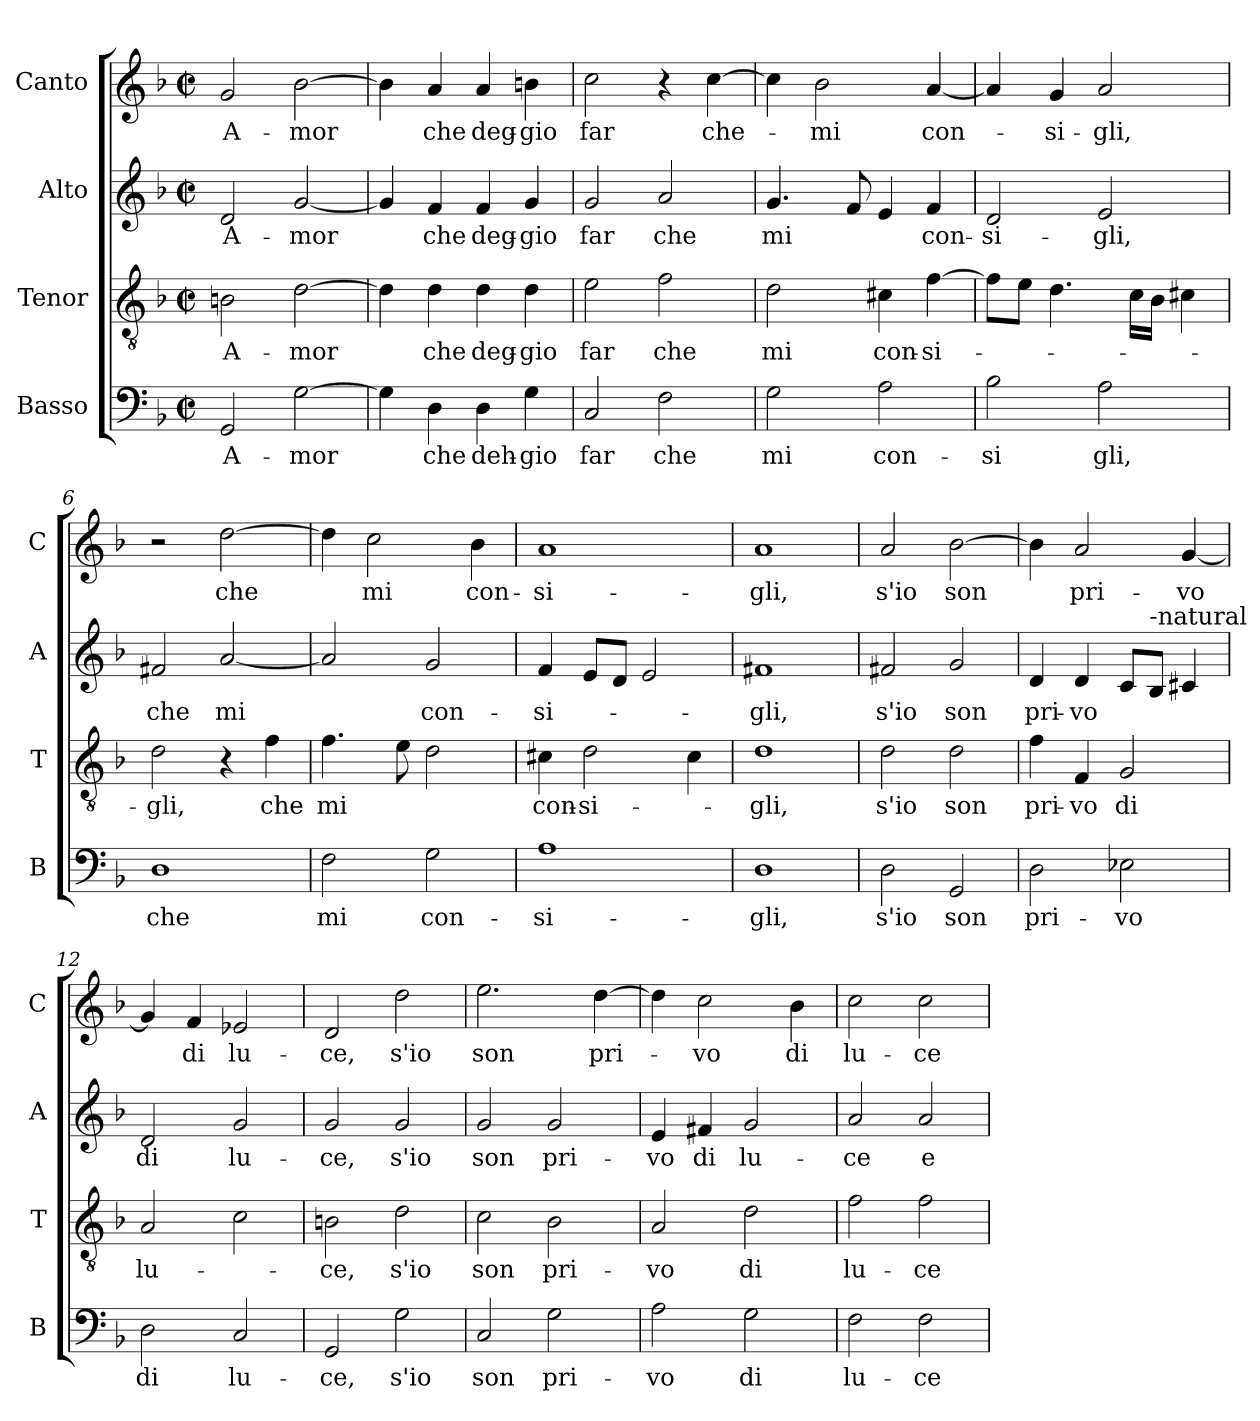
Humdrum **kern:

**kern	**text	**kern	**text	**kern	**text	**kern	**text
*part4	*part4	*part3	*part3	*part2	*part2	*part1	*part1
*staff4	*staff4	*staff3	*staff3	*staff2	*staff2	*staff1	*staff1
*I"Basso	*	*I"Tenor	*	*I"Alto	*	*I"Canto	*
*I'B	*	*I'T	*	*I'A	*	*I'C	*
*clefF4	*	*clefGv2	*	*clefG2	*	*clefG2	*
*k[b-]	*	*k[b-]	*	*k[b-]	*	*k[b-]	*
*F:	*	*F:	*	*F:	*	*F:	*
*M2/2	*	*M2/2	*	*M2/2	*	*M2/2	*
*met(c|)	*	*met(c|)	*	*met(c|)	*	*met(c|)	*
=1	=1	=1	=1	=1	=1	=1	=1
!	!LO:LY:b	!	!LO:LY:b	!	!LO:LY:b	!	!LO:LY:b
2GG/	A-	2Bn\	A-	2d/	A-	2g/	A-
!	!LO:LY:b	!	!LO:LY:b	!	!LO:LY:b	!	!LO:LY:b
[2G\	-mor	[2d\	-mor	[2g/	-mor	[2b-\	-mor
=2	=2	=2	=2	=2	=2	=2	=2
4G\]	.	4d\]	.	4g/]	.	4b-\]	.
!	!LO:LY:b	!	!LO:LY:b	!	!LO:LY:b	!	!LO:LY:b
4D\	che	4d\	che	4f/	che	4a/	che
!	!LO:LY:b	!	!LO:LY:b	!	!LO:LY:b	!	!LO:LY:b
4D\	deh-	4d\	deg-	4f/	deg-	4a/	deg-
!	!LO:LY:b	!	!LO:LY:b	!	!LO:LY:b	!	!LO:LY:b
4G\	-gio	4d\	-gio	4g/	-gio	4bn\	-gio
=3	=3	=3	=3	=3	=3	=3	=3
!	!LO:LY:b	!	!LO:LY:b	!	!LO:LY:b	!	!LO:LY:b
2C/	far	2e\	far	2g/	far	2cc\	far
!	!LO:LY:b	!	!LO:LY:b	!	!LO:LY:b	!	!
2F\	che	2f\	che	2a/	che	4r	.
!	!	!	!	!	!	!	!LO:LY:b
.	.	.	.	.	.	[4cc\	che-
=4	=4	=4	=4	=4	=4	=4	=4
!	!LO:LY:b	!	!LO:LY:b	!	!LO:LY:b	!	!
2G\	mi	2d\	mi	4.g/	mi	4cc\]	.
!	!	!	!	!	!	!	!LO:LY:b
.	.	.	.	.	.	2b-\	-mi
.	.	.	.	8f/	.	.	.
!	!LO:LY:b	!	!LO:LY:b	!	!	!	!
2A\	con-	4c#X\	con-	4e/	.	.	.
!	!	!	!LO:LY:b	!	!LO:LY:b	!	!LO:LY:b
.	.	[4f\	-si-	4f/	con-	[4a/	con-
=5	=5	=5	=5	=5	=5	=5	=5
!	!LO:LY:b	!	!	!	!LO:LY:b	!	!
2B-\	-si	8f\L]	.	2d/	-si-	4a/]	.
.	.	8e\J	.	.	.	.	.
!	!	!	!	!	!	!	!LO:LY:b
.	.	4.d\	.	.	.	4g/	-si-
!	!LO:LY:b	!	!	!	!LO:LY:b	!	!LO:LY:b
2A\	gli,	.	.	2e/	-gli,	2a/	-gli,
.	.	16c\LL	.	.	.	.	.
.	.	16B-\JJ	.	.	.	.	.
.	.	4c#X\	.	.	.	.	.
!!LO:LB:g=z
=6	=6	=6	=6	=6	=6	=6	=6
!	!LO:LY:b	!	!LO:LY:b	!	!LO:LY:b	!	!
1D	che	2d\	-gli,	2f#X/	che	2r	.
!	!	!	!	!	!LO:LY:b	!	!LO:LY:b
.	.	4r	.	[2a/	mi	[2dd\	che
!	!	!	!LO:LY:b	!	!	!	!
.	.	4f\	che	.	.	.	.
=7	=7	=7	=7	=7	=7	=7	=7
!	!LO:LY:b	!	!LO:LY:b	!	!	!	!
2F\	mi	4.f\	mi	2a/]	.	4dd\]	.
!	!	!	!	!	!	!	!LO:LY:b
.	.	.	.	.	.	2cc\	mi
.	.	8e\	.	.	.	.	.
!	!LO:LY:b	!	!	!	!LO:LY:b	!	!
2G\	con-	2d\	.	2g/	con-	.	.
!	!	!	!	!	!	!	!LO:LY:b
.	.	.	.	.	.	4b-\	con-
=8	=8	=8	=8	=8	=8	=8	=8
!	!LO:LY:b	!	!LO:LY:b	!	!LO:LY:b	!	!LO:LY:b
1A	-si-	4c#X\	con-	4f/	-si-	1a	-si-
!	!	!	!LO:LY:b	!	!	!	!
.	.	2d\	-si-	8e/L	.	.	.
.	.	.	.	8d/J	.	.	.
.	.	.	.	2e/	.	.	.
.	.	4c#\	.	.	.	.	.
=9	=9	=9	=9	=9	=9	=9	=9
!	!LO:LY:b	!	!LO:LY:b	!	!LO:LY:b	!	!LO:LY:b
1D	-gli,	1d	-gli,	1f#X	-gli,	1a	-gli,
=10	=10	=10	=10	=10	=10	=10	=10
!	!LO:LY:b	!	!LO:LY:b	!	!LO:LY:b	!	!LO:LY:b
2D\	s'io	2d\	s'io	2f#X/	s'io	2a/	s'io
!	!LO:LY:b	!	!LO:LY:b	!	!LO:LY:b	!	!LO:LY:b
2GG/	son	2d\	son	2g/	son	[2b-\	son
=11	=11	=11	=11	=11	=11	=11	=11
!	!LO:LY:b	!	!LO:LY:b	!	!LO:LY:b	!	!
2D\	pri-	4f\	pri-	4d/	pri-	4b-\]	.
!	!	!	!LO:LY:b	!	!LO:LY:b	!	!LO:LY:b
.	.	4F/	-vo	4d/	-vo	2a/	pri-
!	!LO:LY:b	!	!LO:LY:b	!	!	!	!
2E-X\	-vo	2G/	di	8c/L	.	.	.
!	!	!	!	!LO:TX:a:t=-natural	!	!	!
.	.	.	.	8B-/J	.	.	.
!	!	!	!	!	!	!	!LO:LY:b
.	.	.	.	4c#X/	.	[4g/	-vo
!!LO:LB:g=z
=12	=12	=12	=12	=12	=12	=12	=12
!	!LO:LY:b	!	!LO:LY:b	!	!LO:LY:b	!	!
2D\	di	2A/	lu-	2d/	di	4g/]	.
!	!	!	!	!	!	!	!LO:LY:b
.	.	.	.	.	.	4f/	di
!	!LO:LY:b	!	!	!	!LO:LY:b	!	!LO:LY:b
2C/	lu-	2c\	.	2g/	lu-	2e-X/	lu-
=13	=13	=13	=13	=13	=13	=13	=13
!	!LO:LY:b	!	!LO:LY:b	!	!LO:LY:b	!	!LO:LY:b
2GG/	-ce,	2Bn\	-ce,	2g/	-ce,	2d/	-ce,
!	!LO:LY:b	!	!LO:LY:b	!	!LO:LY:b	!	!LO:LY:b
2G\	s'io	2d\	s'io	2g/	s'io	2dd\	s'io
=14	=14	=14	=14	=14	=14	=14	=14
!	!LO:LY:b	!	!LO:LY:b	!	!LO:LY:b	!	!LO:LY:b
2C/	son	2c\	son	2g/	son	2.ee\	son
!	!LO:LY:b	!	!LO:LY:b	!	!LO:LY:b	!	!
2G\	pri-	2B-\	pri-	2g/	pri-	.	.
!	!	!	!	!	!	!	!LO:LY:b
.	.	.	.	.	.	[4dd\	pri-
=15	=15	=15	=15	=15	=15	=15	=15
!	!LO:LY:b	!	!LO:LY:b	!	!LO:LY:b	!	!
2A\	-vo	2A/	-vo	4e/	-vo	4dd\]	.
!	!	!	!	!	!LO:LY:b	!	!LO:LY:b
.	.	.	.	4f#X/	di	2cc\	-vo
!	!LO:LY:b	!	!LO:LY:b	!	!LO:LY:b	!	!
2G\	di	2d\	di	2g/	lu-	.	.
!	!	!	!	!	!	!	!LO:LY:b
.	.	.	.	.	.	4b-\	di
=16	=16	=16	=16	=16	=16	=16	=16
!	!LO:LY:b	!	!LO:LY:b	!	!LO:LY:b	!	!LO:LY:b
2F\	lu-	2f\	lu-	2a/	-ce	2cc\	lu-
!	!LO:LY:b	!	!LO:LY:b	!	!LO:LY:b	!	!LO:LY:b
2F\	-ce	2f\	-ce	2a/	e	2cc\	-ce
=	=	=	=	=	=	=	=
*-	*-	*-	*-	*-	*-	*-	*-
